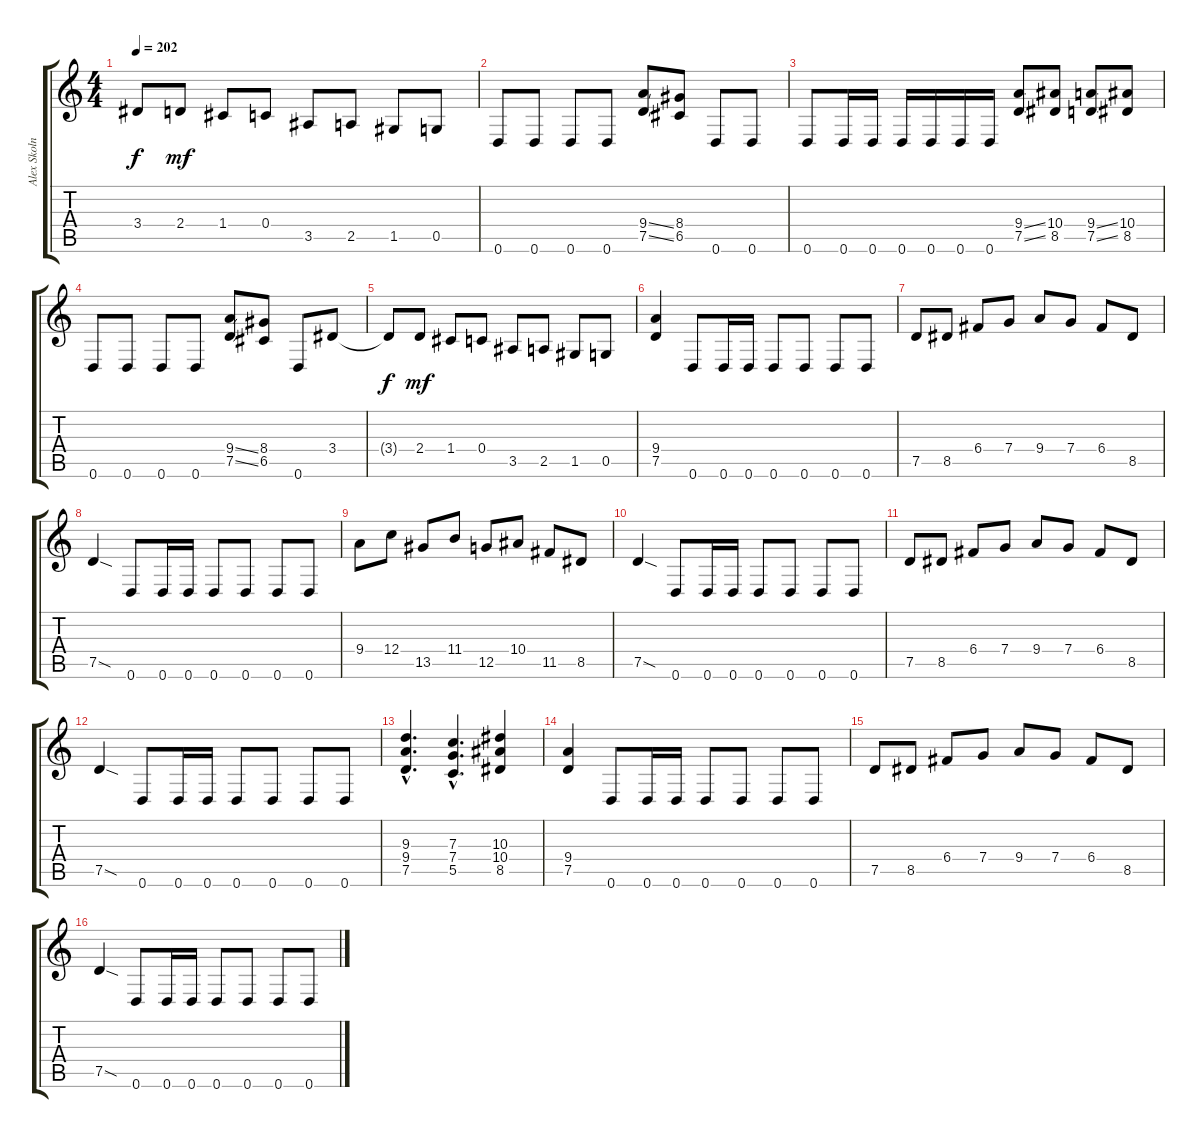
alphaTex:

\track ("Alex Skolnick" "Alex Skoln") {instrument distortionguitar}
\staff {score tabs}
\tuning (D4 A3 F3 C3 G2 D2) {hide}
\ts (4 4)
\tempo 202
\clef g2
\ks c
3.4{t}.8{dy f} 2.4.8{dy mf} 1.4.8 0.4.8 3.5.8 2.5.8 1.5.8 0.5.8 |
0.6.8 0.6.8 0.6.8 0.6.8 (9.4{ss} 7.5{ss}).8 (8.4 6.5).8 0.6.8 0.6.8 |
0.6.8 0.6.16 0.6.16 0.6.16 0.6.16 0.6.16 0.6.16 (9.4{ss} 7.5{ss}).8 (10.4 8.5).8 (9.4{ss} 7.5{ss}).8 (10.4 8.5).8 |
0.6.8 0.6.8 0.6.8 0.6.8 (9.4{ss} 7.5{ss}).8 (8.4 6.5).8 0.6.8 3.4.8 |
3.4{t}.8{dy f} 2.4.8{dy mf} 1.4.8 0.4.8 3.5.8 2.5.8 1.5.8 0.5.8 |
(9.4 7.5).4 0.6.8 0.6.16 0.6.16 0.6.8 0.6.8 0.6.8 0.6.8 |
7.5.8 8.5.8 6.4.8 7.4.8 9.4.8 7.4.8 6.4.8 8.5.8 |
7.5{sod}.4 0.6.8 0.6.16 0.6.16 0.6.8 0.6.8 0.6.8 0.6.8 |
9.4.8 12.4.8 13.5.8 11.4.8 12.5.8 10.4.8 11.5.8 8.5.8 |
7.5{sod}.4 0.6.8 0.6.16 0.6.16 0.6.8 0.6.8 0.6.8 0.6.8 |
7.5.8 8.5.8 6.4.8 7.4.8 9.4.8 7.4.8 6.4.8 8.5.8 |
7.5{sod}.4 0.6.8 0.6.16 0.6.16 0.6.8 0.6.8 0.6.8 0.6.8 |
(9.3{hac} 9.4{hac} 7.5{hac}).4{d} (7.3{hac} 7.4{hac} 5.5{hac}).4{d} (10.3 10.4 8.5).4 |
(9.4 7.5).4 0.6.8 0.6.16 0.6.16 0.6.8 0.6.8 0.6.8 0.6.8 |
7.5.8 8.5.8 6.4.8 7.4.8 9.4.8 7.4.8 6.4.8 8.5.8 |
7.5{sod}.4 0.6.8 0.6.16 0.6.16 0.6.8 0.6.8 0.6.8 0.6.8
